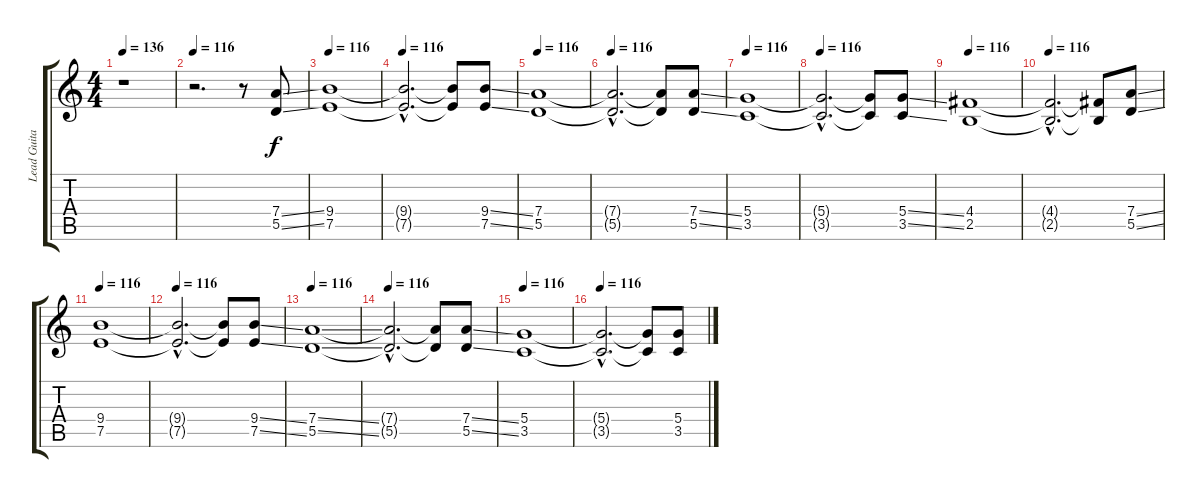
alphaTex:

\track ("Lead Guitar" "Lead Guita") {instrument overdrivenguitar}
\staff {score tabs}
\tuning (E4 B3 G3 D3 A2 E2) {hide}
\ts (4 4)
\tempo 136
\tempo 116
\tempo 136
\clef g2
\ks c
r.1{dy f instrument overdrivenguitar} |
\tempo 116
r.2{d} r.8 (7.4{ss} 5.5{ss}).8 |
\tempo 116
(9.4 7.5).1 |
\tempo 116
(9.4{hac t} 7.5{hac t}).2{d} (9.4{t} 7.5{t}).8 (9.4{ss} 7.5{ss}).8 |
\tempo 116
(7.4 5.5).1 |
\tempo 116
(7.4{hac t} 5.5{hac t}).2{d} (7.4{t} 5.5{t}).8 (7.4{ss} 5.5{ss}).8 |
\tempo 116
(5.4 3.5).1 |
\tempo 116
(5.4{hac t} 3.5{hac t}).2{d} (5.4{t} 3.5{t}).8 (5.4{ss} 3.5{ss}).8 |
\tempo 116
(4.4 2.5).1 |
\tempo 116
(4.4{hac t} 2.5{hac t}).2{d} (4.4{t} 2.5{t}).8 (7.4{ss} 5.5{ss}).8 |
\tempo 116
(9.4 7.5).1 |
\tempo 116
(9.4{hac t} 7.5{hac t}).2{d} (9.4{t} 7.5{t}).8 (9.4{ss} 7.5{ss}).8 |
\tempo 116
(7.4{ss} 5.5{ss}).1 |
\tempo 116
(7.4{hac t} 5.5{hac t}).2{d} (7.4{t} 5.5{t}).8 (7.4{ss} 5.5{ss}).8 |
\tempo 116
(5.4 3.5).1 |
\tempo 116
(5.4{hac t} 3.5{hac t}).2{d} (5.4{t} 3.5{t}).8 (5.4{ss} 3.5{ss}).8
